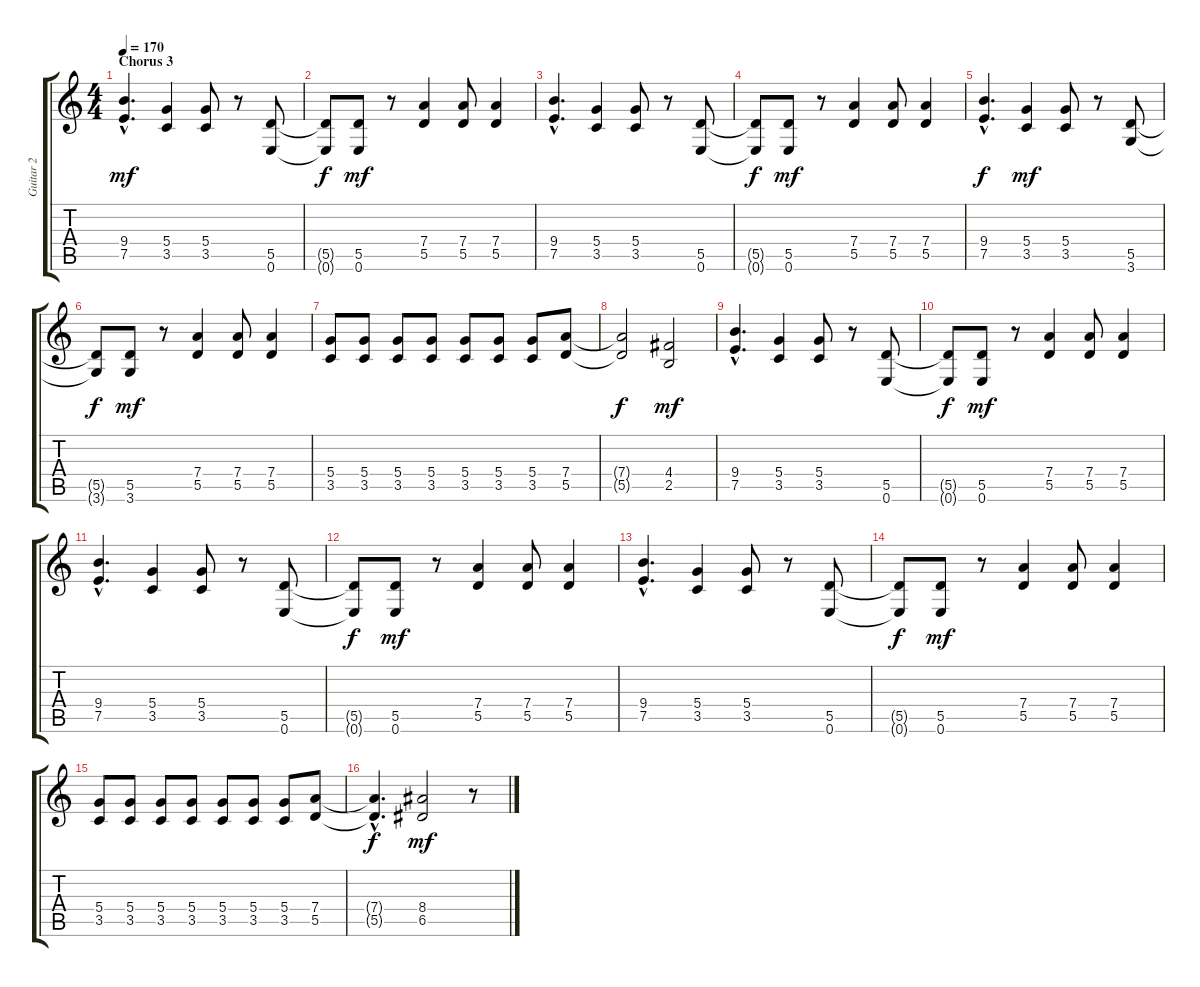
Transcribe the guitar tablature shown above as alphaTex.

\track ("Guitar 2" "Guitar 2") {instrument distortionguitar}
\staff {score tabs}
\tuning (E4 B3 G3 D3 A2 E2) {hide}
\ts (4 4)
\section ("" "Chorus 3")
\tempo 170
\clef g2
\ks c
(9.4{hac} 7.5{hac}).4{d dy mf} (5.4 3.5).4 (5.4 3.5).8 r.8 (5.5 0.6).8 |
(5.5{t} 0.6{t}).8{dy f} (5.5 0.6).8{dy mf} r.8 (7.4 5.5).4 (7.4 5.5).8 (7.4 5.5).4 |
(9.4{hac} 7.5{hac}).4{d} (5.4 3.5).4 (5.4 3.5).8 r.8 (5.5 0.6).8 |
(5.5{t} 0.6{t}).8{dy f} (5.5 0.6).8{dy mf} r.8 (7.4 5.5).4 (7.4 5.5).8 (7.4 5.5).4 |
(9.4{hac} 7.5{hac}).4{d dy f} (5.4 3.5).4{dy mf} (5.4 3.5).8 r.8 (5.5 3.6).8 |
(5.5{t} 3.6{t}).8{dy f} (5.5 3.6).8{dy mf} r.8 (7.4 5.5).4 (7.4 5.5).8 (7.4 5.5).4 |
(5.4 3.5).8 (5.4 3.5).8 (5.4 3.5).8 (5.4 3.5).8 (5.4 3.5).8 (5.4 3.5).8 (5.4 3.5).8 (7.4 5.5).8 |
(7.4{t} 5.5{t}).2{dy f} (4.4 2.5).2{dy mf} |
(9.4{hac} 7.5{hac}).4{d} (5.4 3.5).4 (5.4 3.5).8 r.8 (5.5 0.6).8 |
(5.5{t} 0.6{t}).8{dy f} (5.5 0.6).8{dy mf} r.8 (7.4 5.5).4 (7.4 5.5).8 (7.4 5.5).4 |
(9.4{hac} 7.5{hac}).4{d} (5.4 3.5).4 (5.4 3.5).8 r.8 (5.5 0.6).8 |
(5.5{t} 0.6{t}).8{dy f} (5.5 0.6).8{dy mf} r.8 (7.4 5.5).4 (7.4 5.5).8 (7.4 5.5).4 |
(9.4{hac} 7.5{hac}).4{d} (5.4 3.5).4 (5.4 3.5).8 r.8 (5.5 0.6).8 |
(5.5{t} 0.6{t}).8{dy f} (5.5 0.6).8{dy mf} r.8 (7.4 5.5).4 (7.4 5.5).8 (7.4 5.5).4 |
(5.4 3.5).8 (5.4 3.5).8 (5.4 3.5).8 (5.4 3.5).8 (5.4 3.5).8 (5.4 3.5).8 (5.4 3.5).8 (7.4 5.5).8 |
(7.4{hac t} 5.5{hac t}).4{d dy f} (8.4 6.5).2{dy mf} r.8
